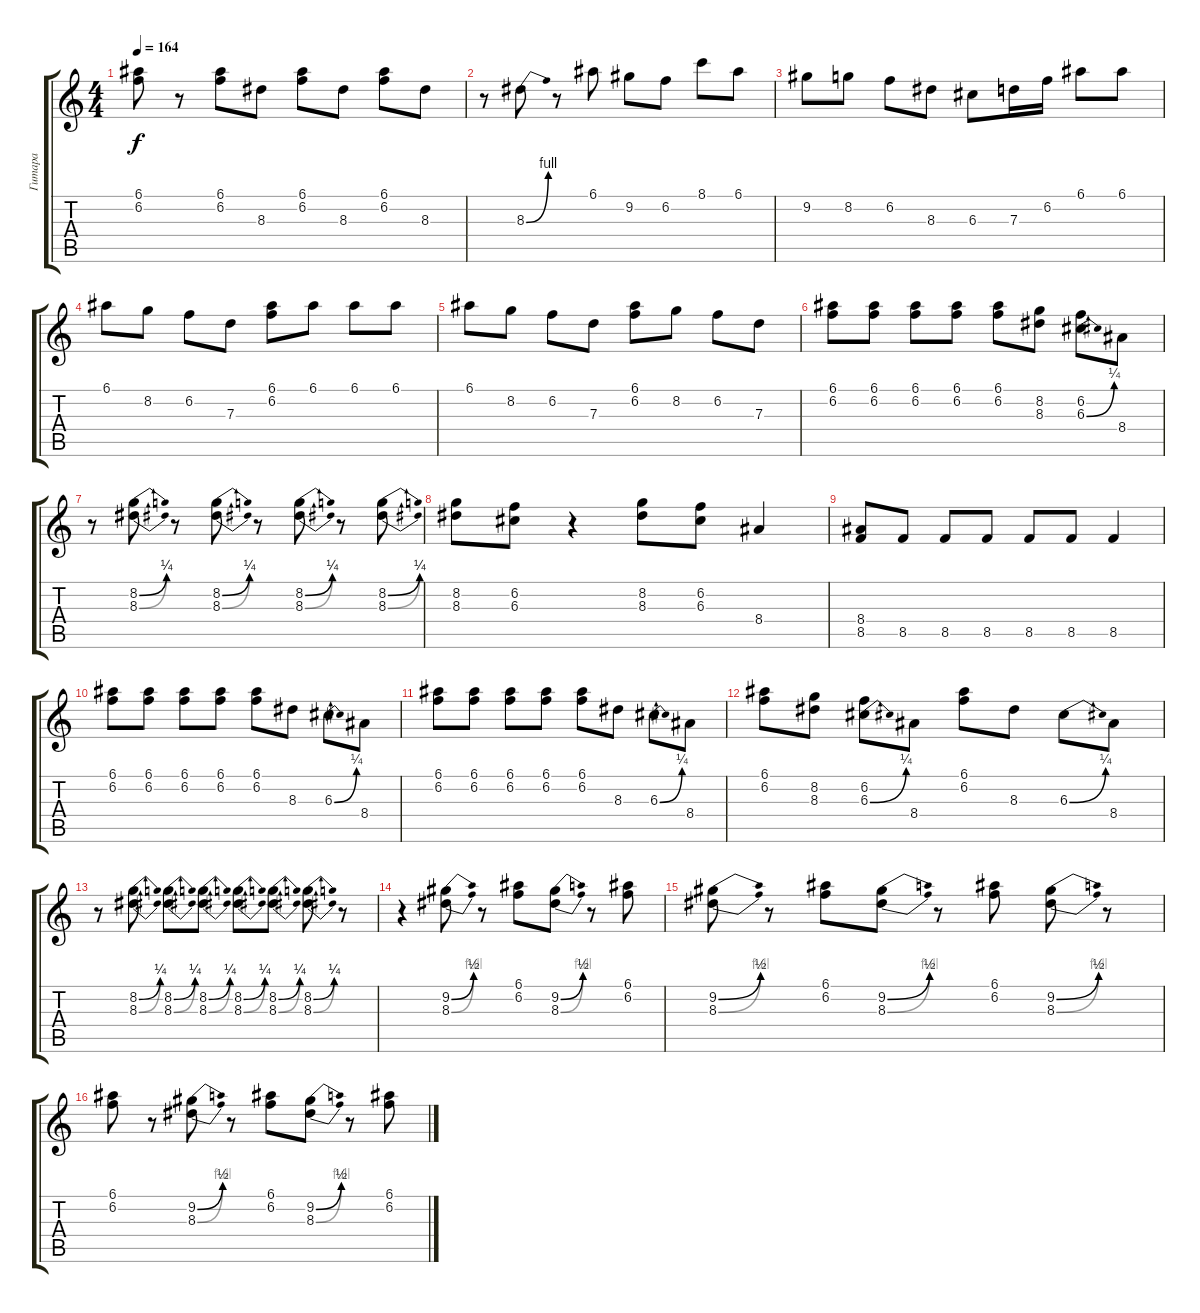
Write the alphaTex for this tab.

\track ("Гитара" "Гитара") {instrument distortionguitar}
\staff {score tabs}
\tuning (E4 B3 G3 D3 A2 E2) {hide}
\ts (4 4)
\tempo 164
\clef g2
\ks c
(6.1 6.2).8{dy f} r.8 (6.1 6.2).8 8.3.8 (6.1 6.2).8 8.3.8 (6.1 6.2).8 8.3.8 |
r.8 8.3{be (bend 0 0 60 4)}.8 r.8 6.1.8 9.2.8 6.2.8 8.1.8 6.1.8 |
9.2.8 8.2.8 6.2.8 8.3.8 6.3.8 7.3.16 6.2.16 6.1.8 6.1.8 |
6.1.8 8.2.8 6.2.8 7.3.8 (6.1 6.2).8 6.1.8 6.1.8 6.1.8 |
6.1.8 8.2.8 6.2.8 7.3.8 (6.1 6.2).8 8.2.8 6.2.8 7.3.8 |
(6.1 6.2).8 (6.1 6.2).8 (6.1 6.2).8 (6.1 6.2).8 (6.1 6.2).8 (8.2 8.3).8 (6.2 6.3{be (bend 0 0 60 1)}).8 8.4.8 |
r.8 (8.2{be (bend 0 0 60 1)} 8.3{be (bend 0 0 60 1)}).8 r.8 (8.2{be (bend 0 0 60 1)} 8.3{be (bend 0 0 60 1)}).8 r.8 (8.2{be (bend 0 0 60 1)} 8.3{be (bend 0 0 60 1)}).8 r.8 (8.2{be (bend 0 0 60 1)} 8.3{be (bend 0 0 60 1)}).8 |
(8.2 8.3).8 (6.2 6.3).8 r.4 (8.2 8.3).8 (6.2 6.3).8 8.4.4 |
(8.4 8.5).8 8.5.8 8.5.8 8.5.8 8.5.8 8.5.8 8.5.4 |
(6.1 6.2).8 (6.1 6.2).8 (6.1 6.2).8 (6.1 6.2).8 (6.1 6.2).8 8.3.8 6.3{be (bend 0 0 60 1)}.8 8.4.8 |
(6.1 6.2).8 (6.1 6.2).8 (6.1 6.2).8 (6.1 6.2).8 (6.1 6.2).8 8.3.8 6.3{be (bend 0 0 60 1)}.8 8.4.8 |
(6.1 6.2).8 (8.2 8.3).8 (6.2 6.3{be (bend 0 0 60 1)}).8 8.4.8 (6.1 6.2).8 8.3.8 6.3{be (bend 0 0 60 1)}.8 8.4.8 |
r.8 (8.2{be (bend 0 0 60 1)} 8.3{be (bend 0 0 60 1)}).8 (8.2{be (bend 0 0 60 1)} 8.3{be (bend 0 0 60 1)}).8 (8.2{be (bend 0 0 60 1)} 8.3{be (bend 0 0 60 1)}).8 (8.2{be (bend 0 0 60 1)} 8.3{be (bend 0 0 60 1)}).8 (8.2{be (bend 0 0 60 1)} 8.3{be (bend 0 0 60 1)}).8 (8.2{be (bend 0 0 60 1)} 8.3{be (bend 0 0 60 1)}).8 r.8 |
r.4 (9.2{be (bend 0 0 60 2)} 8.3{be (bend 0 0 60 4)}).8 r.8 (6.1 6.2).8 (9.2{be (bend 0 0 60 2)} 8.3{be (bend 0 0 60 4)}).8 r.8 (6.1 6.2).8 |
(9.2{be (bend 0 0 60 2)} 8.3{be (bend 0 0 60 4)}).8 r.8 (6.1 6.2).8 (9.2{be (bend 0 0 60 2)} 8.3{be (bend 0 0 60 4)}).8 r.8 (6.1 6.2).8 (9.2{be (bend 0 0 60 2)} 8.3{be (bend 0 0 60 4)}).8 r.8 |
(6.1 6.2).8 r.8 (9.2{be (bend 0 0 60 2)} 8.3{be (bend 0 0 60 4)}).8 r.8 (6.1 6.2).8 (9.2{be (bend 0 0 60 2)} 8.3{be (bend 0 0 60 4)}).8 r.8 (6.1 6.2).8
